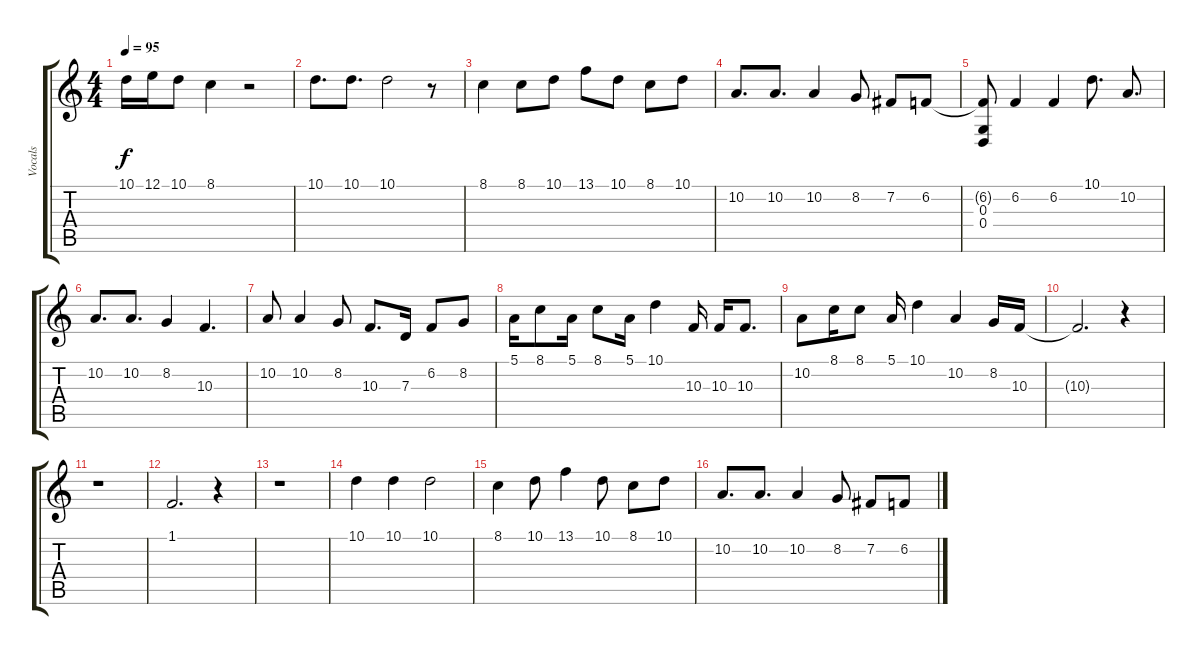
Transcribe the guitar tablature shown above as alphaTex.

\track ("Vocals" "Vocals") {instrument harmonica}
\staff {score tabs}
\tuning (E4 B3 G3 D3 A2 E2) {hide}
\ts (4 4)
\tempo 95
\clef g2
\ks c
10.1{t}.16{dy f} 12.1.16 10.1.8 8.1.4 r.2 |
10.1.8{d} 10.1.8{d} 10.1.2 r.8 |
8.1.4 8.1.8 10.1.8 13.1.8 10.1.8 8.1.8 10.1.8 |
10.2.8{d} 10.2.8{d} 10.2.4 8.2.8 7.2.8 6.2.8 |
(6.2{t} 0.3 0.4).8 6.2.4 6.2.4 10.1.8{d} 10.2.8{d} |
10.2.8{d} 10.2.8{d} 8.2.4 10.3.4{d} |
10.2.8 10.2.4 8.2.8 10.3.8{d} 7.3.16 6.2.8 8.2.8 |
5.1.16 8.1.8 5.1.16 8.1.8 5.1.16 10.1.4 10.3.16 10.3.16 10.3.8{d} |
10.2.8 8.1.16 8.1.8 5.1.16 10.1.4 10.2.4 8.2.16 10.3.16 |
10.3{t}.2{d} r.4 |
r.1 |
1.1.2{d} r.4 |
r.1 |
10.1.4 10.1.4 10.1.2 |
8.1.4 10.1.8 13.1.4 10.1.8 8.1.8 10.1.8 |
10.2.8{d} 10.2.8{d} 10.2.4 8.2.8 7.2.8 6.2.8
